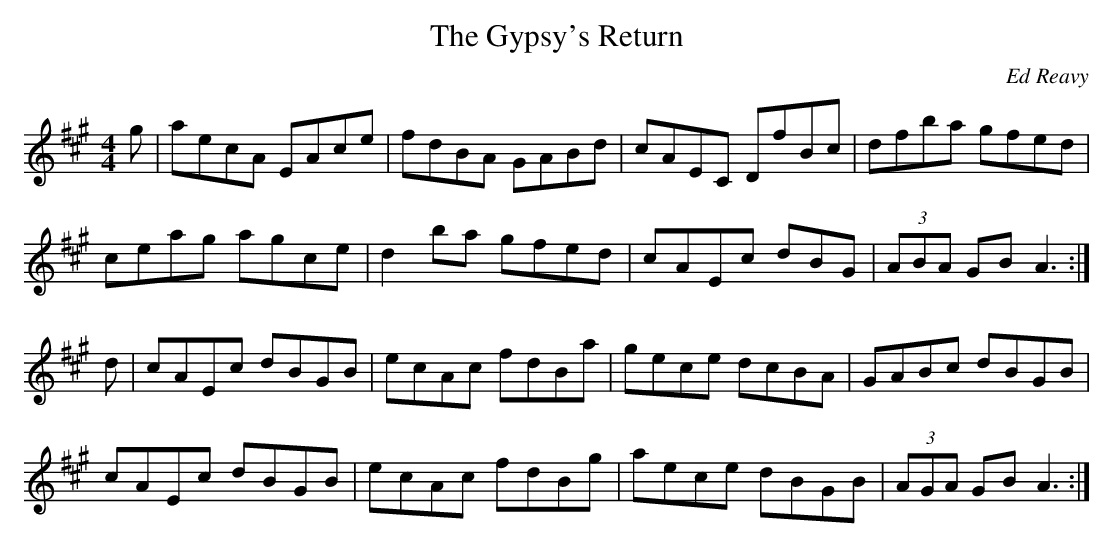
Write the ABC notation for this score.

X:1
T:The Gypsy's Return
C:Ed Reavy
M:4/4
L:1/8
K:A
g|aecA EAce|fdBA GABd|cAEC DfBc|dfba gfed|
ceag agce|d2 ba gfed|cAEc dBG|(3ABA GB A3:|
d|cAEc dBGB|ecAc fdBa|gece dcBA|GABc dBGB|
cAEc dBGB|ecAc fdBg|aece dBGB|(3AGA GB A3:|
